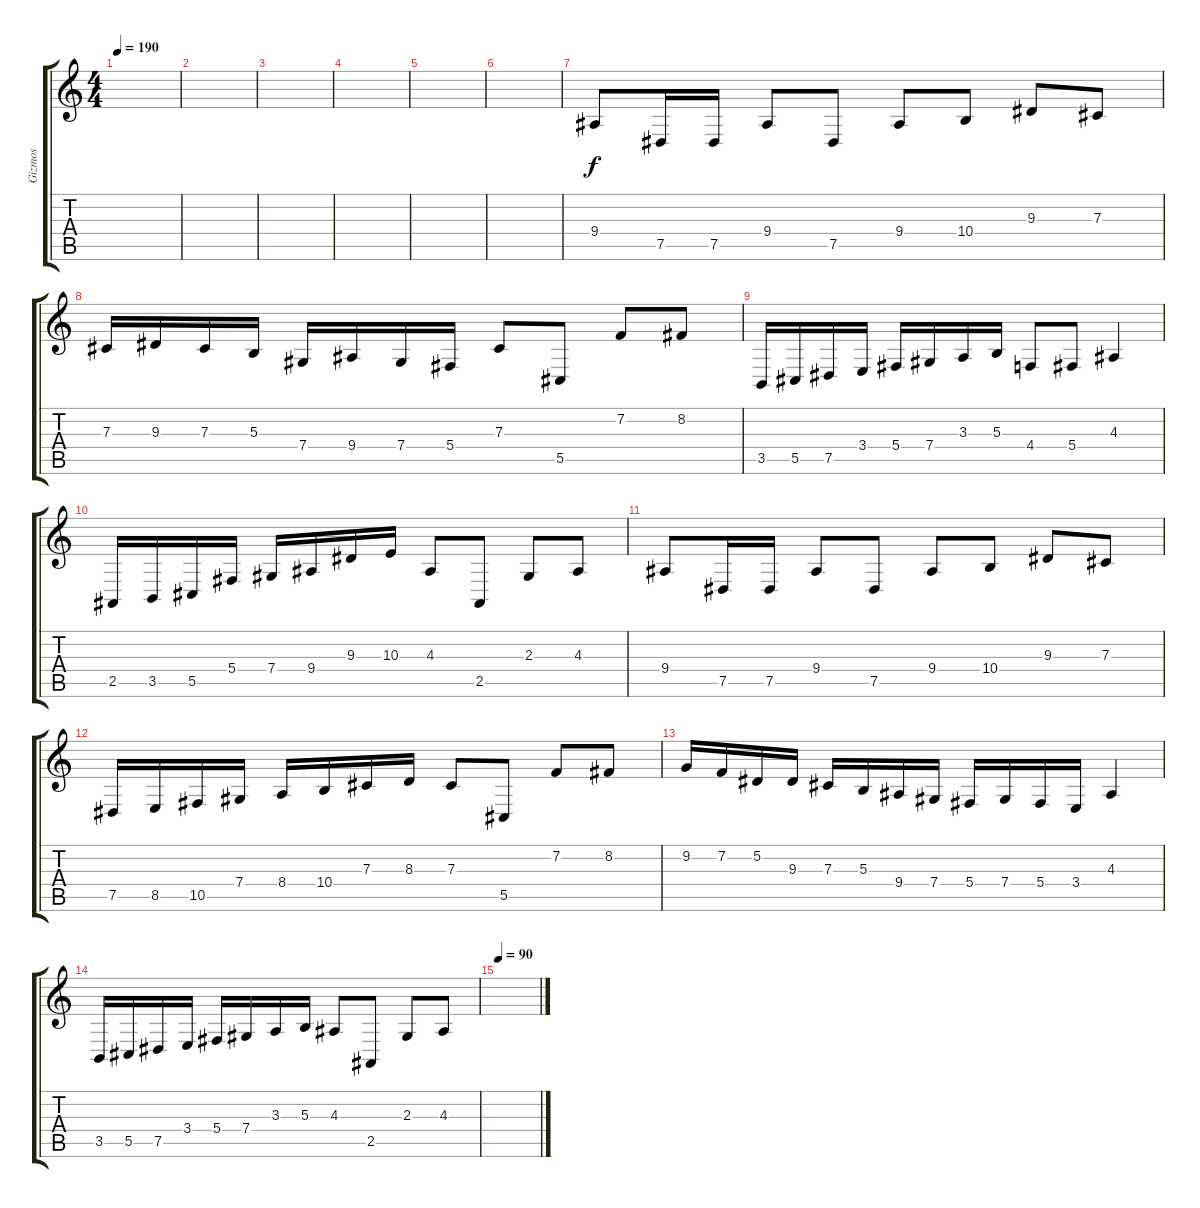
\track ("Gizmos" "Gizmos") {instrument lead2sawtooth}
\staff {score tabs}
\tuning (Eb4 Bb3 Gb3 Db3 Ab2 Eb2) {hide}
\ts (4 4)
\tempo 190
\clef g2
\ks c
|
|
|
|
|
|
9.4.8 7.5.16 7.5.16 9.4.8 7.5.8 9.4.8 10.4.8 9.3.8 7.3.8 |
7.3.16 9.3.16 7.3.16 5.3.16 7.4.16 9.4.16 7.4.16 5.4.16 7.3.8 5.5.8 7.2.8 8.2.8 |
3.5.16 5.5.16 7.5.16 3.4.16 5.4.16 7.4.16 3.3.16 5.3.16 4.4.8 5.4.8 4.3.4 |
2.5.16 3.5.16 5.5.16 5.4.16 7.4.16 9.4.16 9.3.16 10.3.16 4.3.8 2.5.8 2.3.8 4.3.8 |
9.4.8 7.5.16 7.5.16 9.4.8 7.5.8 9.4.8 10.4.8 9.3.8 7.3.8 |
7.5.16 8.5.16 10.5.16 7.4.16 8.4.16 10.4.16 7.3.16 8.3.16 7.3.8 5.5.8 7.2.8 8.2.8 |
9.2.16 7.2.16 5.2.16 9.3.16 7.3.16 5.3.16 9.4.16 7.4.16 5.4.16 7.4.16 5.4.16 3.4.16 4.3.4 |
3.5.16 5.5.16 7.5.16 3.4.16 5.4.16 7.4.16 3.3.16 5.3.16 4.3.8 2.5.8 2.3.8 4.3.8 |
\tempo 90
